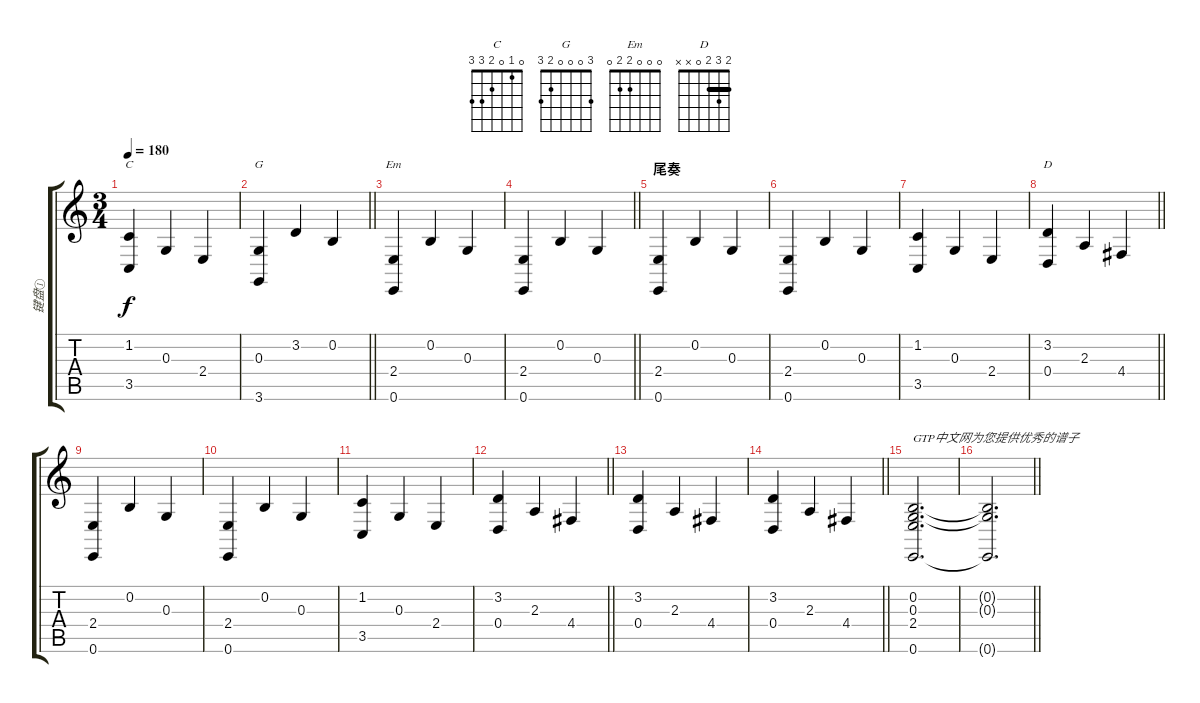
\track ("键盘①" "键盘①") {instrument clavinet}
\staff {score tabs}
\tuning (E4 B3 G3 D3 A2 E2) {hide}
\chord ("C" 0 1 0 2 3 3)
\chord ("G" 3 0 0 0 2 3)
\chord ("Em" 0 0 0 2 2 0)
\chord ("D" 2 3 2 0 x x) {barre 2}
\ts (3 4)
\tempo 180
\clef g2
\ks c
(1.2 3.5).4{ch "C" dy f} 0.3.4 2.4.4 |
\barLineRight lightlight
(0.3 3.6).4{ch "G"} 3.2.4 0.2.4 |
(2.4 0.6).4{ch "Em"} 0.2.4 0.3.4 |
\barLineRight lightlight
(2.4 0.6).4 0.2.4 0.3.4 |
\section ("" "尾奏")
(2.4 0.6).4 0.2.4 0.3.4 |
(2.4 0.6).4 0.2.4 0.3.4 |
(1.2 3.5).4 0.3.4 2.4.4 |
\barLineRight lightlight
(3.2 0.4).4{ch "D"} 2.3.4 4.4.4 |
(2.4 0.6).4 0.2.4 0.3.4 |
(2.4 0.6).4 0.2.4 0.3.4 |
(1.2 3.5).4 0.3.4 2.4.4 |
\barLineRight lightlight
(3.2 0.4).4 2.3.4 4.4.4 |
(3.2 0.4).4 2.3.4 4.4.4 |
\barLineRight lightlight
(3.2 0.4).4 2.3.4 4.4.4 |
(0.2 0.3 2.4 0.6).2{d txt "GTP中文网为您提供优秀的谱子"} |
\barLineRight lightlight
(0.2{t} 0.3{t} 0.6{t}).2{d}
